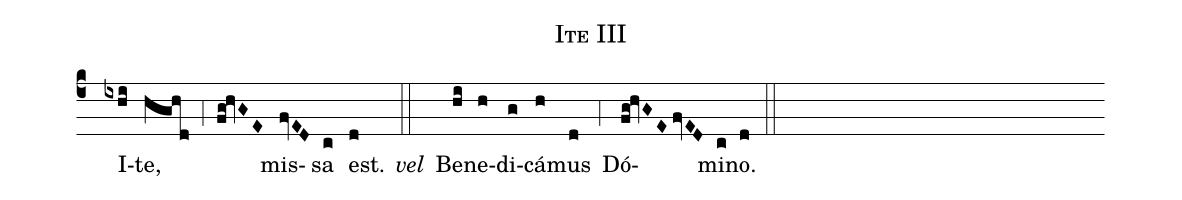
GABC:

name:Ite III;
mode:I;
%%
(c4) () I(ixhi)te,(hghd) (,4) (fg!hvGE) mis(fvED)sa(c) est.(d) <i>vel</i>(::) Be(hi)ne(h)di(g)cá(h)mus(d) (,4) Dó(fg!hvGE//fvED)mi(c)no.(d) (::)
